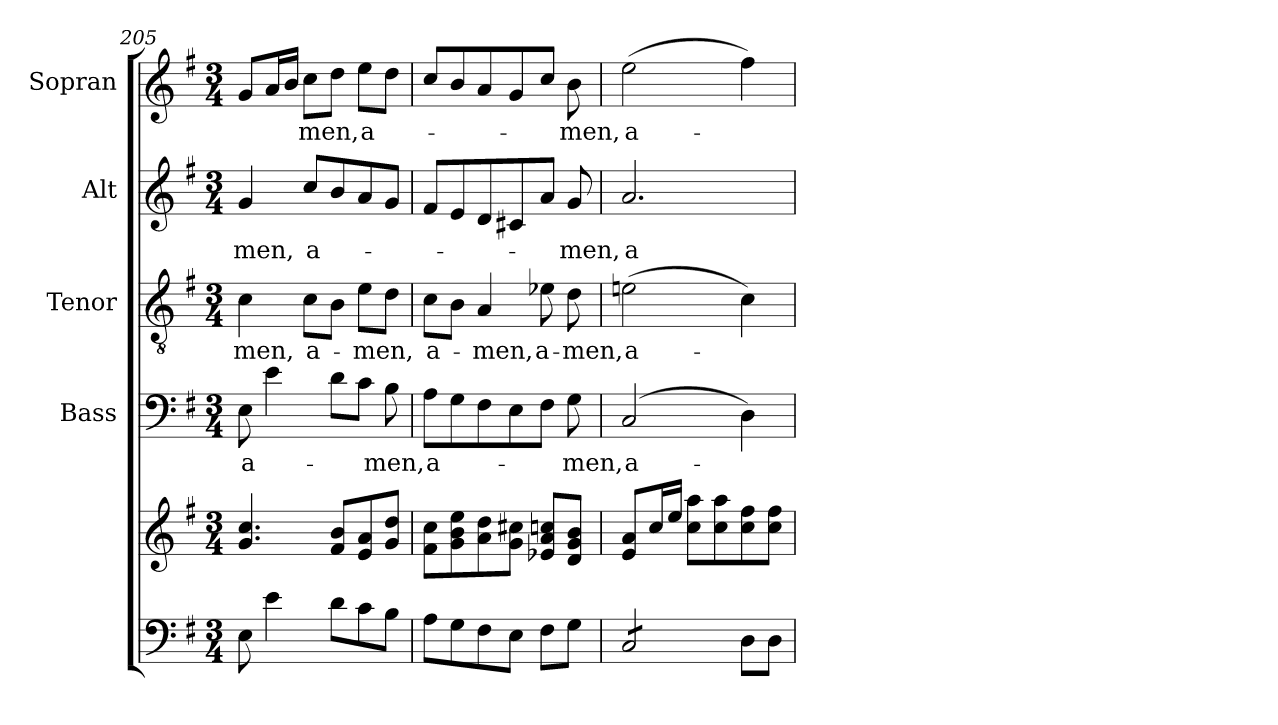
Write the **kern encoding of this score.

**kern	**kern	**kern	**text	**kern	**text	**kern	**text	**kern	**text
*part5	*part5	*part4	*part4	*part3	*part3	*part2	*part2	*part1	*part1
*staff6	*staff5	*staff4	*staff4	*staff3	*staff3	*staff2	*staff2	*staff1	*staff1
*	*	*I"Bass	*	*I"Tenor	*	*I"Alt	*	*I"Sopran	*
*	*	*I'B.	*	*I'T.	*	*I'A.	*	*I'S.	*
*clefF4	*clefG2	*clefF4	*	*clefGv2	*	*clefG2	*	*clefG2	*
*k[f#]	*k[f#]	*k[f#]	*	*k[f#]	*	*k[f#]	*	*k[f#]	*
*G:	*G:	*G:	*	*G:	*	*G:	*	*G:	*
*M3/4	*M3/4	*M3/4	*	*M3/4	*	*M3/4	*	*M3/4	*
=205	=205	=205	=205	=205	=205	=205	=205	=205	=205
!	!	!	!LO:LY:b	!	!LO:LY:b	!	!LO:LY:b	!	!
8E\	4.g/ 4.cc/	8E\	a-	4c\	-men,	4g/	-men,	8g/L	.
4e\	.	4e\	.	.	.	.	.	16a/L	.
.	.	.	.	.	.	.	.	16b/JJ	.
!	!	!	!	!	!LO:LY:b	!	!LO:LY:b	!	!LO:LY:b
.	.	.	.	8c\L	a-	8cc/L	a-	8cc\L	-men,
8d\L	8f#/ 8b/L	8d\L	.	8B\J	.	8b/	.	8dd\J	.
!	!	!	!	!	!LO:LY:b	!	!	!	!LO:LY:b
8c\	8e/ 8a/	8c\J	.	8e\L	-men,	8a/	.	8ee\L	a-
!	!	!	!LO:LY:b	!	!	!	!	!	!
8B\J	8g/ 8dd/J	8B\	-men,	8d\J	.	8g/J	.	8dd\J	.
=206	=206	=206	=206	=206	=206	=206	=206	=206	=206
!	!	!	!LO:LY:b	!	!LO:LY:b	!	!	!	!
8A\L	8f#\ 8cc\L	8A\L	a-	8c\L	a-	8f#/L	.	8cc/L	.
8G\	8g\ 8b\ 8ee\	8G\	.	8B\J	.	8e/	.	8b/	.
!	!	!	!	!	!LO:LY:b	!	!	!	!
8F#\	8a\ 8dd\	8F#\	.	4A/	-men,	8d/	.	8a/	.
8E\J	8g\ 8cc#X\J	8E\	.	.	.	8c#X/	.	8g/	.
!	!	!	!	!	!LO:LY:b	!	!	!	!
8F#\L	8e-X/ 8a/ 8ccn/L	8F#\J	.	8e-X\	a-	8a/J	.	8cc/J	.
!	!	!	!LO:LY:b	!	!LO:LY:b	!	!LO:LY:b	!	!LO:LY:b
8G\J	8d/ 8g/ 8b/J	8G\	-men,	8d\	-men,	8g/	-men,	8b\	-men,
!!LO:PB:g=z
=207	=207	=207	=207	=207	=207	=207	=207	=207	=207
!	!	!	!LO:LY:b	!	!LO:LY:b	!	!LO:LY:b	!	!LO:LY:b
*tremolo	*	*	*	*	*	*	*	*	*
8C/L	8e/ 8a/L	(2C/	a-	(>2en\	a-	2.a/	a-	(>2ee\	a-
8C/	16cc/L	.	.	.	.	.	.	.	.
.	16ee/JJ	.	.	.	.	.	.	.	.
8C/	8cc\ 8aa\L	.	.	.	.	.	.	.	.
8C/J	8cc\ 8aa\	.	.	.	.	.	.	.	.
*Xtremolo	*	*	*	*	*	*	*	*	*
8D\L	8cc\ 8ff#\	4D\)	.	4c\)	.	.	.	4ff#\)	.
8D\J	8cc\ 8ff#\J	.	.	.	.	.	.	.	.
=	=	=	=	=	=	=	=	=	=
*-	*-	*-	*-	*-	*-	*-	*-	*-	*-
